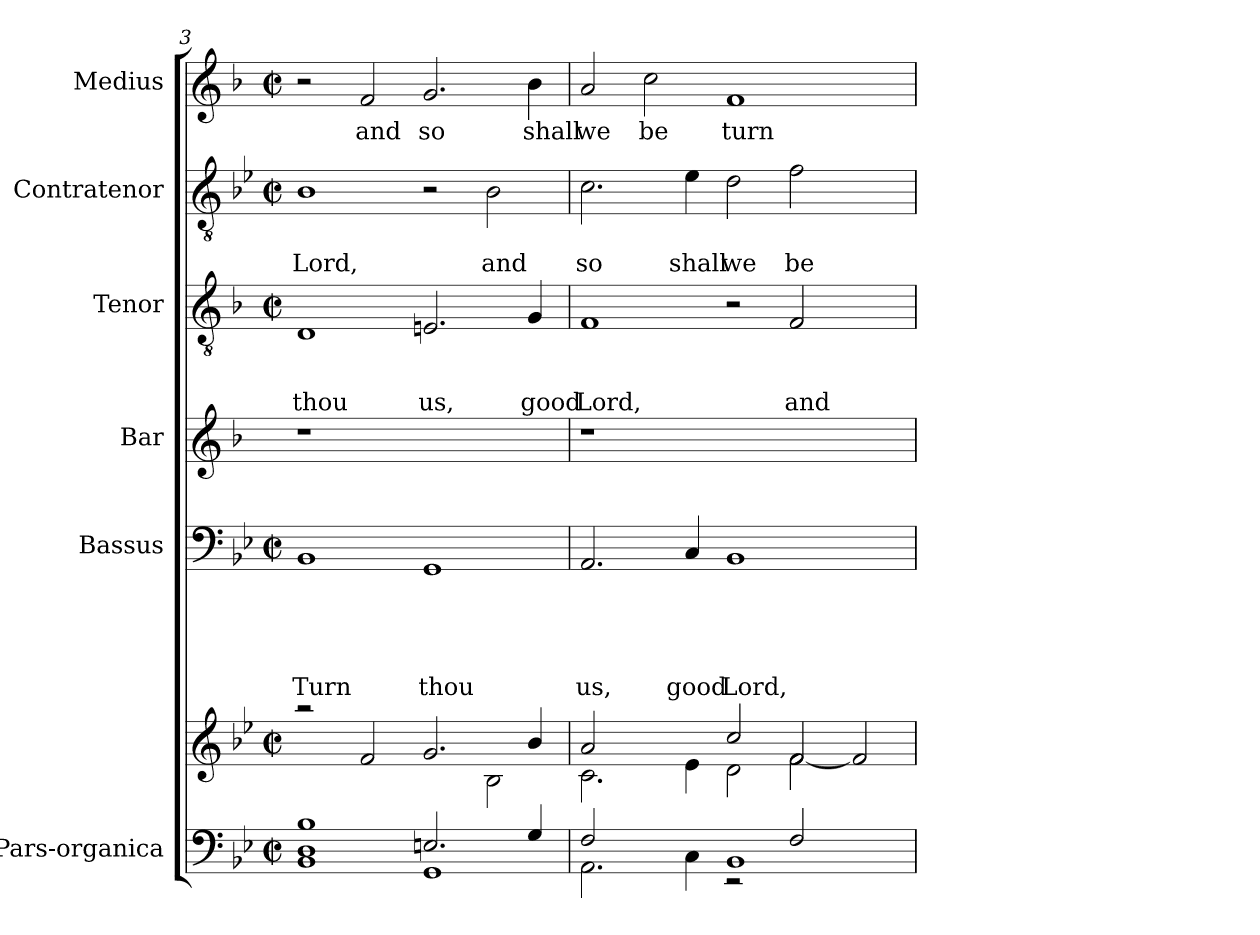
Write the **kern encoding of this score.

**kern	**kern	**kern	**text	**text	**text	**text	**text	**kern	**kern	**text	**text	**text	**kern	**text	**text	**kern	**text
*part6	*part6	*part5	*part5	*part5	*part5	*part5	*part5	*part4	*part3	*part3	*part3	*part3	*part2	*part2	*part2	*part1	*part1
*staff7	*staff6	*staff5	*staff5	*staff5	*staff5	*staff5	*staff5	*staff4	*staff3	*staff3	*staff3	*staff3	*staff2	*staff2	*staff2	*staff1	*staff1
*I"Pars-organica	*	*I"Bassus	*	*	*	*	*	*I"Bar	*I"Tenor	*	*	*	*I"Contratenor	*	*	*I"Medius	*
*	*	*I'B	*	*	*	*	*	*I'Bar	*I'T	*	*	*	*	*	*	*I'M	*
*clefF4	*clefG2	*clefF4	*	*	*	*	*	*clefG2	*clefGv2	*	*	*	*clefGv2	*	*	*clefG2	*
*	*	*	*	*	*	*	*	*ITrd-3c-5	*ITrd-3c-5	*	*	*	*	*	*	*ITrd-3c-5	*
*k[b-e-]	*k[b-e-]	*k[b-e-]	*	*	*	*	*	*k[b-e-]	*k[b-e-]	*	*	*	*k[b-e-]	*	*	*k[b-e-]	*
*B-:	*B-:	*B-:	*	*	*	*	*	*B-:	*B-:	*	*	*	*B-:	*	*	*B-:	*
*M2/2	*M2/2	*M2/2	*	*	*	*	*	*	*M2/2	*	*	*	*M2/2	*	*	*M2/2	*
*met(c|)	*met(c|)	*met(c|)	*	*	*	*	*	*	*met(c|)	*	*	*	*met(c|)	*	*	*met(c|)	*
=3	=3	=3	=3	=3	=3	=3	=3	=3	=3	=3	=3	=3	=3	=3	=3	=3	=3
*^	*^	*	*	*	*	*	*	*	*	*	*	*	*	*	*	*	*
!	!	!	!	!	!	!	!	!	!LO:LY:b	!	!	!	!	!LO:LY:b	!	!	!LO:LY:b	!	!
1BB- 1D	1B-	2raa	1ryy	1BB-	.	.	.	.	Turn	1r	1G	.	.	thou	1B-	.	Lord,	2r	.
!	!	!	!	!	!	!	!	!	!	!	!	!	!	!	!	!	!	!	!LO:LY:b
.	.	2f/	.	.	.	.	.	.	.	.	.	.	.	.	.	.	.	2b-/	and
!	!	!	!	!	!	!	!	!	!LO:LY:b	!	!	!	!	!LO:LY:b	!	!	!	!	!LO:LY:b
2.En/	1GG	2.g/	2ryy	1GG	.	.	.	.	thou	1ryy	2.An/	.	.	us,	2r	.	.	2.cc/	so
!	!	!	!	!	!	!	!	!	!	!	!	!	!	!	!	!	!LO:LY:b	!	!
.	.	.	2B-\	.	.	.	.	.	.	.	.	.	.	.	2B-\	.	and	.	.
!	!	!	!	!	!	!	!	!	!	!	!	!	!	!LO:LY:b	!	!	!	!	!LO:LY:b
4G/	.	4b-/	.	.	.	.	.	.	.	.	4c/	.	.	good	.	.	.	4ee-\	shall
=4	=4	=4	=4	=4	=4	=4	=4	=4	=4	=4	=4	=4	=4	=4	=4	=4	=4	=4	=4
!	!	!	!	!	!	!	!	!	!LO:LY:b	!	!	!	!	!LO:LY:b	!	!	!LO:LY:b	!	!LO:LY:b
2.AA\	2F/	2.c\	2a/	2.AA/	.	.	.	.	us,	1r	1B-	.	.	Lord,	2.c\	.	so	2dd/	we
!	!	!	!	!	!	!	!	!	!	!	!	!	!	!	!	!	!	!	!LO:LY:b
.	2ryy	.	2ryy	.	.	.	.	.	.	.	.	.	.	.	.	.	.	2ff\	be
!	!	!	!	!	!	!	!	!	!LO:LY:b	!	!	!	!	!	!	!	!LO:LY:b	!	!
4C\	.	4e-\	.	4C/	.	.	.	.	good	.	.	.	.	.	4e-\	.	shall	.	.
!	!	!	!	!	!	!	!	!	!LO:LY:b	!	!	!	!	!	!	!	!LO:LY:b	!	!LO:LY:b
1BB-	2rEE	2d\	2cc/	1BB-	.	.	.	.	Lord,	1.ryy	2r	.	.	.	2d\	.	we	1b-	turn-
!	!	!	!	!	!	!	!	!	!	!	!	!	!	!LO:LY:b	!	!	!LO:LY:b	!	!
.	2F/	2f\	[>2f/	.	.	.	.	.	.	.	2B-/	.	.	and	2f\	.	be	.	.
2ryy	2ryy	2ryy	2f/]	2ryy	.	.	.	.	.	.	2ryy	.	.	.	2ryy	.	.	2ryy	.
*v	*v	*	*	*	*	*	*	*	*	*	*	*	*	*	*	*	*	*	*
*	*v	*v	*	*	*	*	*	*	*	*	*	*	*	*	*	*	*	*
=	=	=	=	=	=	=	=	=	=	=	=	=	=	=	=	=	=
*-	*-	*-	*-	*-	*-	*-	*-	*-	*-	*-	*-	*-	*-	*-	*-	*-	*-
